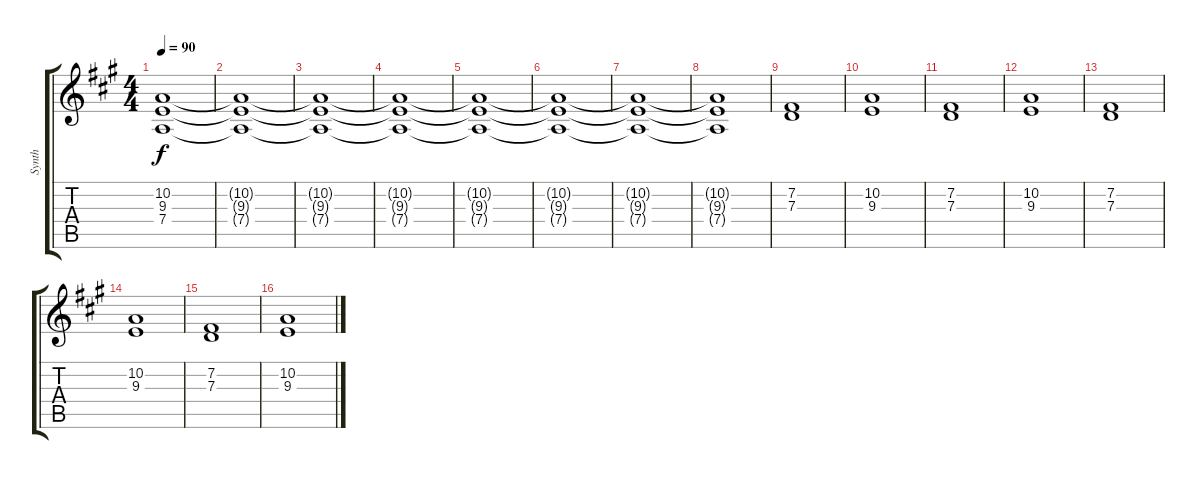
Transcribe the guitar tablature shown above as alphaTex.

\track ("Synth" "Synth") {instrument pad2warm}
\staff {score tabs}
\tuning (E4 B3 G3 D3 A2 E2) {hide}
\ts (4 4)
\tempo 90
\clef g2
\ks a
(10.2 9.3 7.4).1{dy f} |
(10.2{t} 9.3{t} 7.4{t}).1 |
(10.2{t} 9.3{t} 7.4{t}).1 |
(10.2{t} 9.3{t} 7.4{t}).1 |
(10.2{t} 9.3{t} 7.4{t}).1 |
(10.2{t} 9.3{t} 7.4{t}).1 |
(10.2{t} 9.3{t} 7.4{t}).1 |
(10.2{t} 9.3{t} 7.4{t}).1 |
(7.2 7.3).1 |
(10.2 9.3).1 |
(7.2 7.3).1 |
(10.2 9.3).1 |
(7.2 7.3).1 |
(10.2 9.3).1 |
(7.2 7.3).1 |
(10.2 9.3).1
